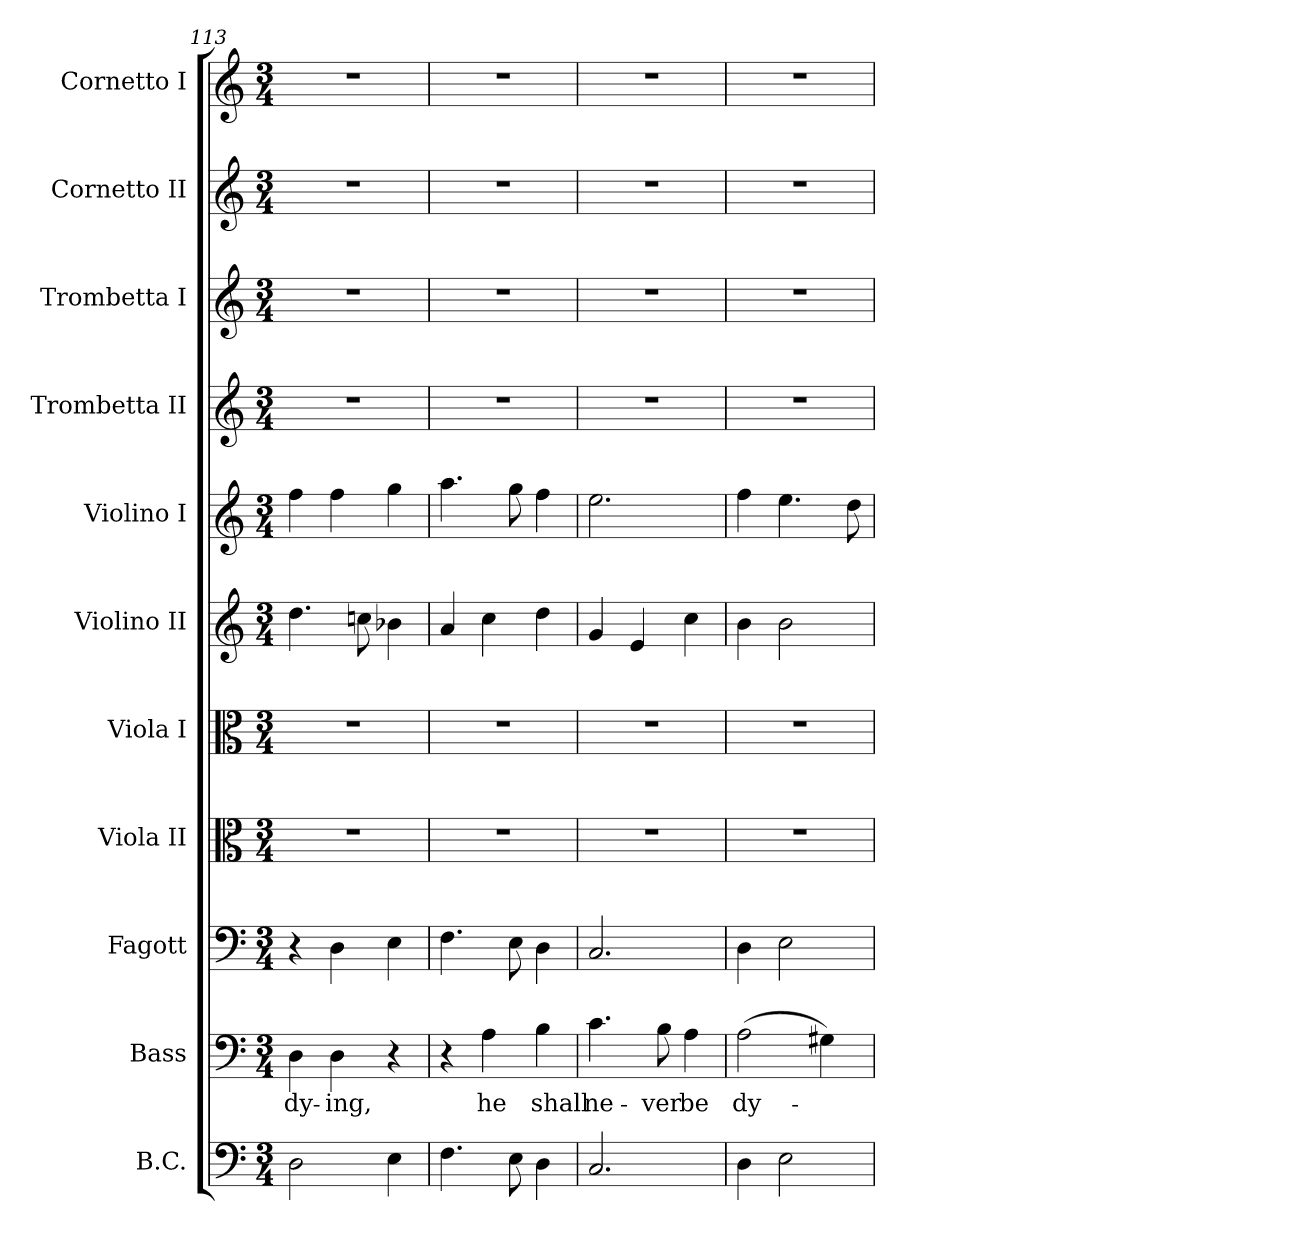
**kern	**kern	**text	**kern	**kern	**kern	**kern	**kern	**kern	**kern	**kern	**kern
*part11	*part10	*part10	*part9	*part8	*part7	*part6	*part5	*part4	*part3	*part2	*part1
*staff11	*staff10	*staff10	*staff9	*staff8	*staff7	*staff6	*staff5	*staff4	*staff3	*staff2	*staff1
*I"B.C.	*I"Bass	*	*I"Fagott	*I"Viola II	*I"Viola I	*I"Violino II	*I"Violino I	*I"Trombetta II	*I"Trombetta I	*I"Cornetto II	*I"Cornetto I
*	*I'B.	*	*I'Fg.	*I'Vla.	*I'Vla.	*	*	*	*	*	*
*clefF4	*clefF4	*	*clefF4	*clefC3	*clefC3	*clefG2	*clefG2	*clefG2	*clefG2	*clefG2	*clefG2
*k[]	*k[]	*	*k[]	*k[]	*k[]	*k[]	*k[]	*k[]	*k[]	*k[]	*k[]
*C:	*C:	*	*C:	*C:	*C:	*C:	*C:	*C:	*C:	*C:	*C:
*M3/4	*M3/4	*	*M3/4	*M3/4	*M3/4	*M3/4	*M3/4	*M3/4	*M3/4	*M3/4	*M3/4
=113	=113	=113	=113	=113	=113	=113	=113	=113	=113	=113	=113
!	!	!LO:LY:b:color=#000000	!	!LO:N:vis=1	!LO:N:vis=1	!	!	!LO:N:vis=1	!LO:N:vis=1	!LO:N:vis=1	!LO:N:vis=1
2Di\	4Di\	dy-	4r	2.r	2.r	4.ddi\	4ffi\	2.r	2.r	2.r	2.r
!	!	!LO:LY:b:color=#000000	!	!	!	!	!	!	!	!	!
.	4Di\	-ing,	4Di\	.	.	.	4ffi\	.	.	.	.
.	.	.	.	.	.	8ccni\	.	.	.	.	.
4Ei\	4r	.	4Ei\	.	.	4b-Xi\	4ggi\	.	.	.	.
!!LO:PB:g=z
=114	=114	=114	=114	=114	=114	=114	=114	=114	=114	=114	=114
!	!	!	!	!LO:N:vis=1	!LO:N:vis=1	!	!	!LO:N:vis=1	!LO:N:vis=1	!LO:N:vis=1	!LO:N:vis=1
4.Fi\	4r	.	4.Fi\	2.r	2.r	4ai/	4.aai\	2.r	2.r	2.r	2.r
!	!	!LO:LY:b:color=#000000	!	!	!	!	!	!	!	!	!
.	4Ai\	he	.	.	.	4cci\	.	.	.	.	.
8Ei\	.	.	8Ei\	.	.	.	8ggi\	.	.	.	.
!	!	!LO:LY:b:color=#000000	!	!	!	!	!	!	!	!	!
4Di\	4Bi\	shall	4Di\	.	.	4ddi\	4ffi\	.	.	.	.
=115	=115	=115	=115	=115	=115	=115	=115	=115	=115	=115	=115
!	!	!LO:LY:b:color=#000000	!	!LO:N:vis=1	!LO:N:vis=1	!	!	!LO:N:vis=1	!LO:N:vis=1	!LO:N:vis=1	!LO:N:vis=1
2.Ci/	4.ci\	ne-	2.Ci/	2.r	2.r	4gi/	2.eei\	2.r	2.r	2.r	2.r
.	.	.	.	.	.	4ei/	.	.	.	.	.
!	!	!LO:LY:b:color=#000000	!	!	!	!	!	!	!	!	!
.	8Bi\	-ver	.	.	.	.	.	.	.	.	.
!	!	!LO:LY:b:color=#000000	!	!	!	!	!	!	!	!	!
.	4Ai\	be	.	.	.	4cci\	.	.	.	.	.
=116	=116	=116	=116	=116	=116	=116	=116	=116	=116	=116	=116
!	!	!LO:LY:b:color=#000000	!	!LO:N:vis=1	!LO:N:vis=1	!	!	!LO:N:vis=1	!LO:N:vis=1	!LO:N:vis=1	!LO:N:vis=1
4Di\	(2Ai\	dy-	4Di\	2.r	2.r	4bi\	4ffi\	2.r	2.r	2.r	2.r
2Ei\	.	.	2Ei\	.	.	2bi\	4.eei\	.	.	.	.
.	4G#Xi\)	.	.	.	.	.	.	.	.	.	.
.	.	.	.	.	.	.	8ddi\	.	.	.	.
=	=	=	=	=	=	=	=	=	=	=	=
*-	*-	*-	*-	*-	*-	*-	*-	*-	*-	*-	*-
